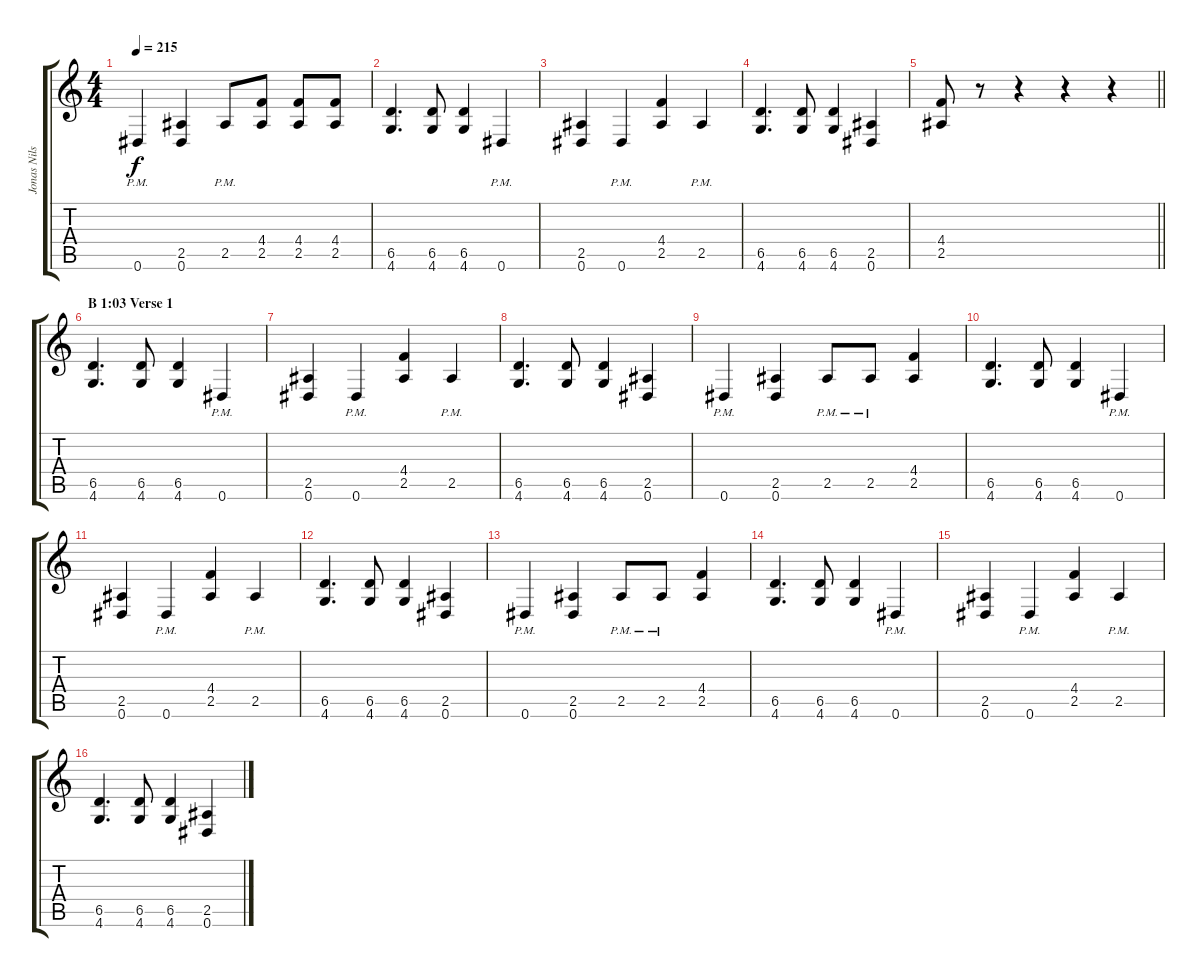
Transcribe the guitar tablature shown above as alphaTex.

\track ("Jonas Nilsson       (Lead Guitar)" "Jonas Nils") {instrument distortionguitar}
\staff {score tabs}
\tuning (Eb4 Bb3 Gb3 Db3 Ab2 Eb2) {hide}
\ts (4 4)
\tempo 215
\clef g2
\ks c
0.6{pm}.4{dy f} (2.5 0.6).4 2.5{pm}.8 (4.4 2.5).8 (4.4 2.5).8 (4.4 2.5).8 |
(6.5 4.6).4{d} (6.5 4.6).8 (6.5 4.6).4 0.6{pm}.4 |
(2.5 0.6).4 0.6{pm}.4 (4.4 2.5).4 2.5{pm}.4 |
(6.5 4.6).4{d} (6.5 4.6).8 (6.5 4.6).4 (2.5 0.6).4 |
\barLineRight lightlight
(4.4 2.5).8 r.8 r.4 r.4 r.4 |
\section ("" "B 1:03 Verse 1 ")
(6.5 4.6).4{d} (6.5 4.6).8 (6.5 4.6).4 0.6{pm}.4 |
(2.5 0.6).4 0.6{pm}.4 (4.4 2.5).4 2.5{pm}.4 |
(6.5 4.6).4{d} (6.5 4.6).8 (6.5 4.6).4 (2.5 0.6).4 |
0.6{pm}.4 (2.5 0.6).4 2.5{pm}.8 2.5{pm}.8 (4.4 2.5).4 |
(6.5 4.6).4{d} (6.5 4.6).8 (6.5 4.6).4 0.6{pm}.4 |
(2.5 0.6).4 0.6{pm}.4 (4.4 2.5).4 2.5{pm}.4 |
(6.5 4.6).4{d} (6.5 4.6).8 (6.5 4.6).4 (2.5 0.6).4 |
0.6{pm}.4 (2.5 0.6).4 2.5{pm}.8 2.5{pm}.8 (4.4 2.5).4 |
(6.5 4.6).4{d} (6.5 4.6).8 (6.5 4.6).4 0.6{pm}.4 |
(2.5 0.6).4 0.6{pm}.4 (4.4 2.5).4 2.5{pm}.4 |
(6.5 4.6).4{d} (6.5 4.6).8 (6.5 4.6).4 (2.5 0.6).4
